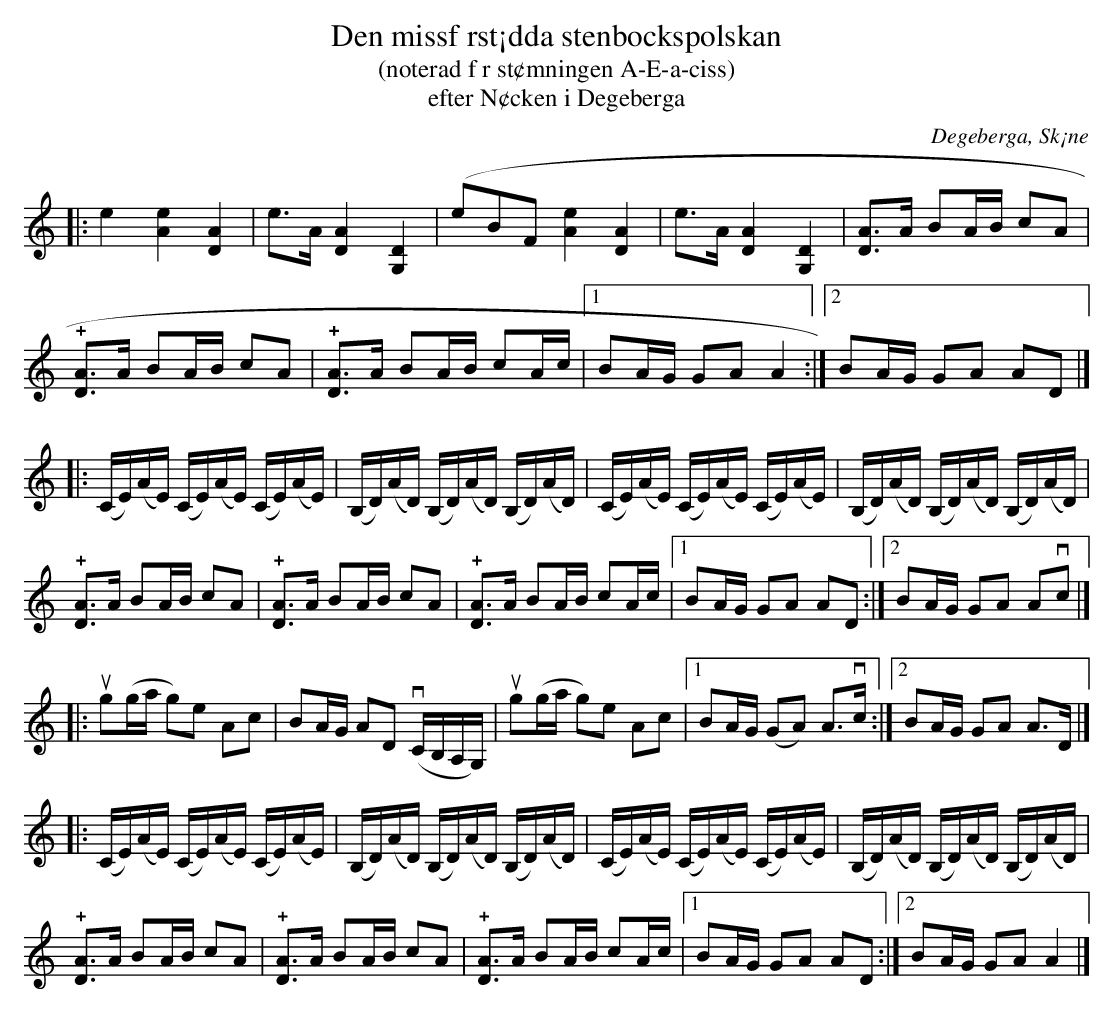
X:1
T:Den missf rst¡dda stenbockspolskan
T:(noterad f r st¢mningen A-E-a-ciss)
T:efter N¢cken i Degeberga
O:Degeberga, Sk¡ne
U:o=+open+
M:none
K:Am
[L:1/8]|:e2 [A2e2] [D2A2] |e>A [DA]2 [G,D]2 | (eBF [A2e2] [D2A2] | e>A [DA]2 [G,D]2 |[DA]>A BA/B/ cA |
 !+![DA]>A BA/B/ cA | !+![DA]>A BA/B/ cA/c/ |1 BA/G/ GA A2 :|2 BA/G/ GA AD |]
[L:1/16]|: (CE)(AE) (CE)(AE) (CE)(AE) | (B,D)(AD) (B,D)(AD) (B,D)(AD) | (CE)(AE) (CE)(AE) (CE)(AE) | (B,D)(AD) (B,D)(AD) (B,D)(AD) |
[L:1/8] !+![DA]>A BA/B/ cA | !+![DA]>A BA/B/ cA | !+![DA]>A BA/B/ cA/c/ |1 BA/G/ GA AD :|2 BA/G/ GA Avc |]
[L:1/8] |: ug(g/a/ g)e Ac | BA/G/ AD v(C/B,/A,/G,/) | ug(g/a/ g)e Ac |1 BA/G/ (GA) A>vc :|2 BA/G/ GA A>D |]
[L:1/16]|: (CE)(AE) (CE)(AE) (CE)(AE) | (B,D)(AD) (B,D)(AD) (B,D)(AD) | (CE)(AE) (CE)(AE) (CE)(AE) | (B,D)(AD) (B,D)(AD) (B,D)(AD) |
[L:1/8] !+![DA]>A BA/B/ cA | !+![DA]>A BA/B/ cA | !+![DA]>A BA/B/ cA/c/ |1 BA/G/ GA AD :|2 BA/G/ GA A2 |]
